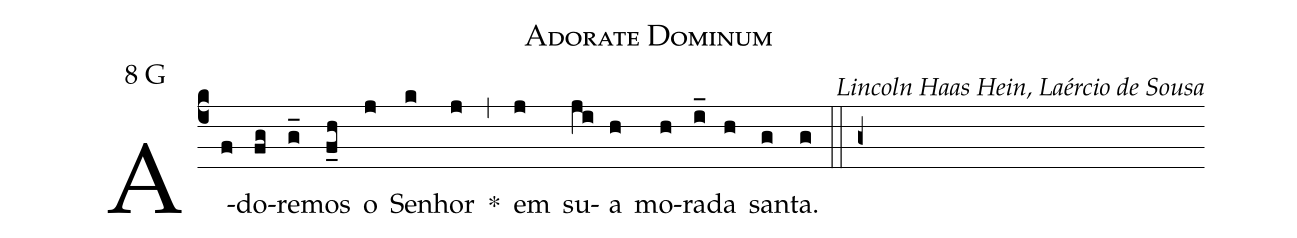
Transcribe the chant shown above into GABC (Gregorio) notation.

name: Adorate Dominum;
mode: 8;
mode-differentia: G;
commentary: Lincoln Haas Hein, Laércio de Sousa;
%%
(c4)

A(f)do(fg)re(g_)mos(f_h) o(j) Se(k)nhor(j) *(,) em(j) su(ji)a(h) mo(h)ra(i_)da(h) san(g)ta.(g) (::g+)
